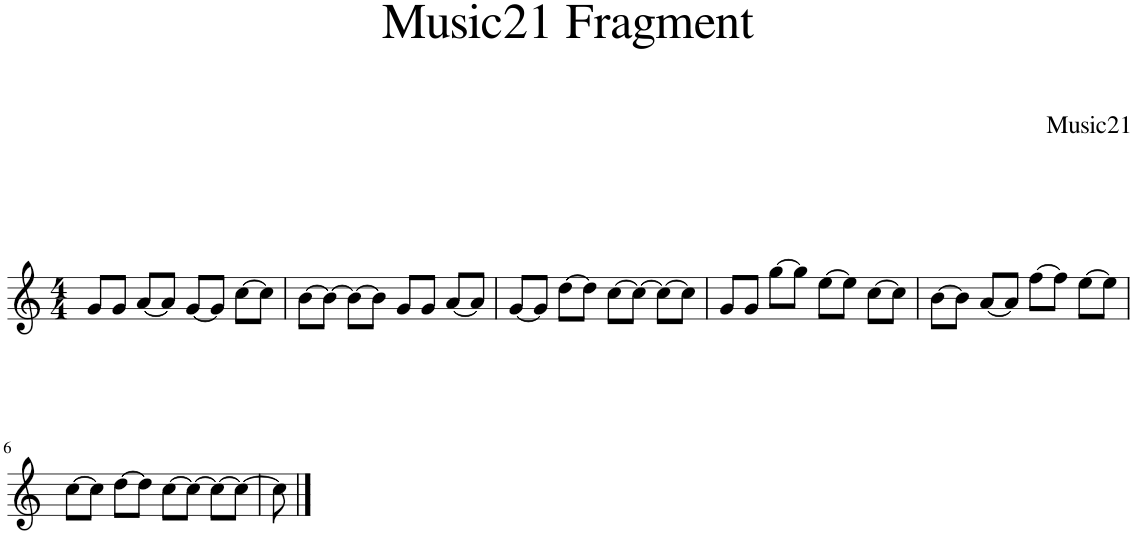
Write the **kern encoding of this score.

**kern
*part1
*staff1
*I"Piano
*I'Pno
*clefG2
*k[]
*M4/4
=1
8g/L
8g/J
[8a/L
8a/J]
[8g/L
8g/J]
[8cc\L
8cc\J]
=2
[8b\L
8b\J_
8b\L_
8b\J]
8g/L
8g/J
[8a/L
8a/J]
=3
[8g/L
8g/J]
[8dd\L
8dd\J]
[8cc\L
8cc\J_
8cc\L_
8cc\J]
=4
8g/L
8g/J
[8gg\L
8gg\J]
[8ee\L
8ee\J]
[8cc\L
8cc\J]
=5
[8b\L
8b\J]
[8a/L
8a/J]
[8ff\L
8ff\J]
[8ee\L
8ee\J]
!!LO:LB:g=z
=6
[8cc\L
8cc\J]
[8dd\L
8dd\J]
[8cc\L
8cc\J_
8cc\L_
8cc\J_
=7
8cc\]
==
*-
